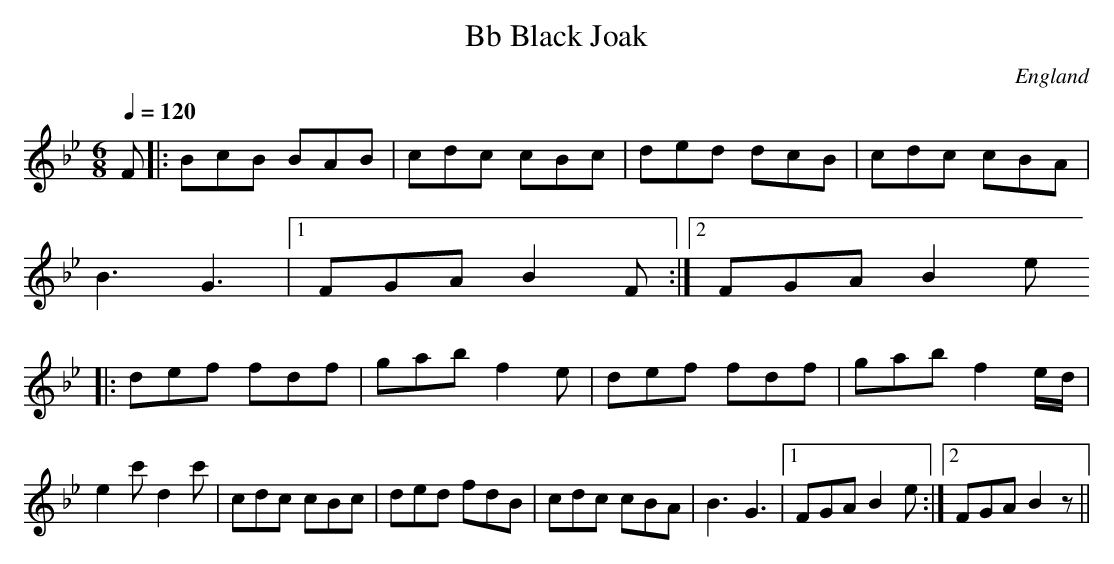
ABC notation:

X:1
T:Bb Black Joak
M:6/8
Q:1/4=120
O:England
K:Bb
F |: BcB BAB|cdc cBc|ded dcB|cdc cBA|
B3 G3 |1 FGA B2 F :|2 FGA B2 e
|: def fdf | gab f2e | def fdf | gab f2e/2d/2 |
e2c' d2c' | cdc cBc | ded fdB|cdc cBA|B3 G3|1 FGA B2 e :|2 FGA B2 z ||
